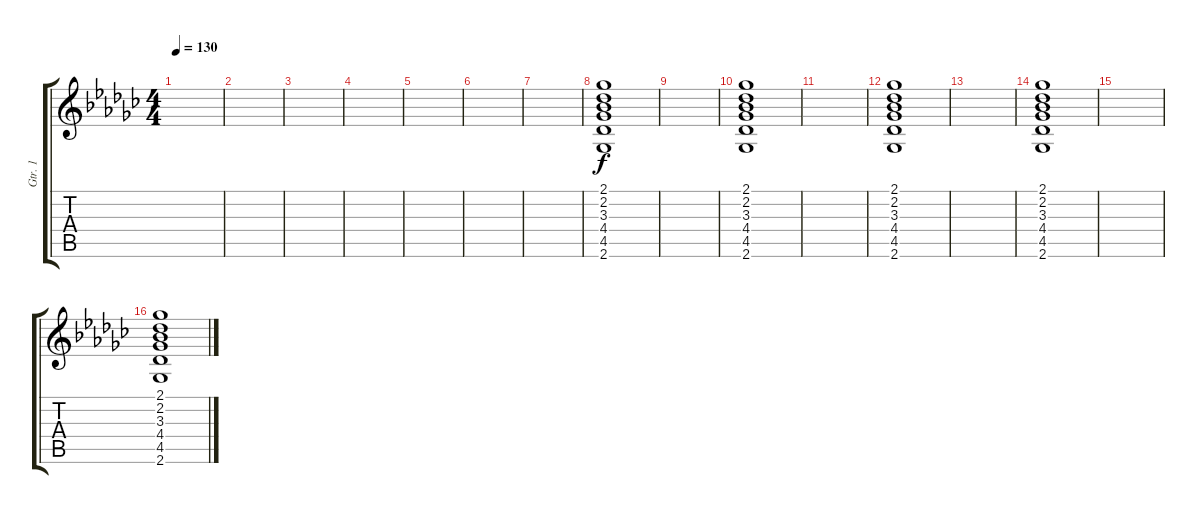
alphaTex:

\track ("Gtr. 1" "Gtr. 1") {instrument overdrivenguitar}
\staff {score tabs}
\tuning (E4 B3 G3 D3 A2 E2) {hide}
\ts (4 4)
\tempo 130
\clef g2
\ks gb
|
|
|
|
|
|
|
(2.1 2.2 3.3 4.4 4.5 2.6).1{dy f volume 12} |
|
(2.1 2.2 3.3 4.4 4.5 2.6).1 |
|
(2.1 2.2 3.3 4.4 4.5 2.6).1 |
|
(2.1 2.2 3.3 4.4 4.5 2.6).1 |
|
(2.1 2.2 3.3 4.4 4.5 2.6).1
